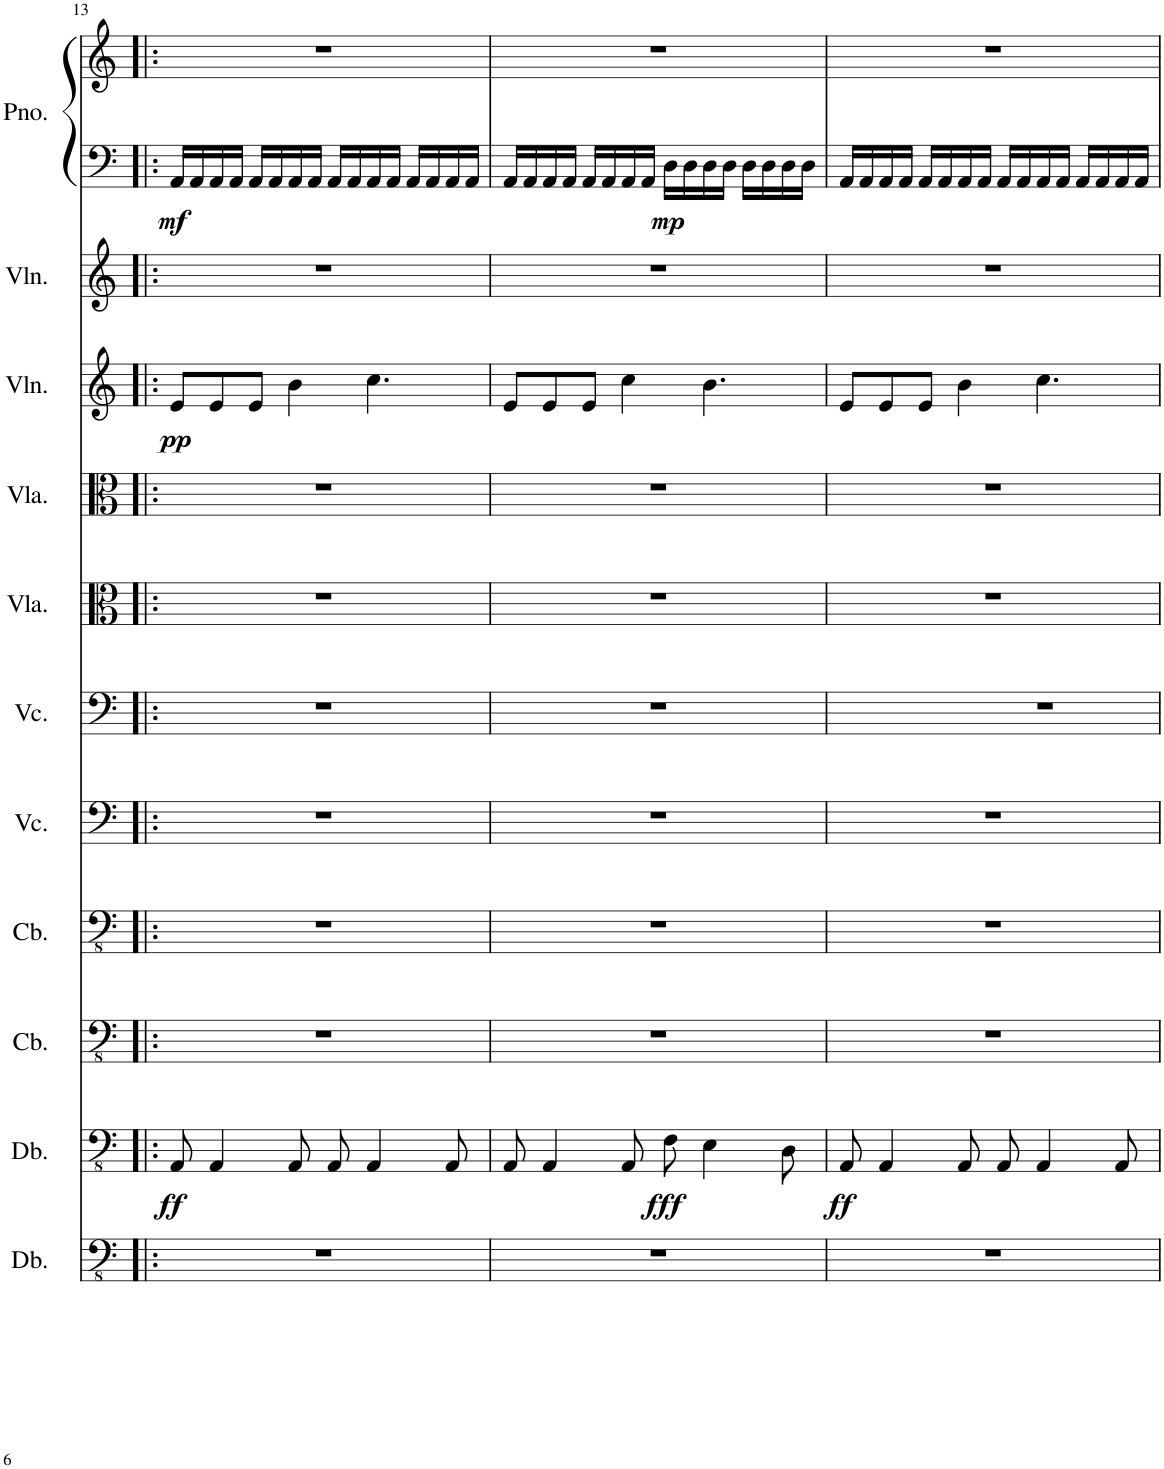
**kern	**kern	**dynam	**kern	**kern	**kern	**kern	**kern	**kern	**kern	**dynam	**kern	**kern	**kern	**dynam
*part11	*part10	*part10	*part9	*part8	*part7	*part6	*part5	*part4	*part3	*part3	*part2	*part1	*part1	*part1
*staff12	*staff11	*staff11	*staff10	*staff9	*staff8	*staff7	*staff6	*staff5	*staff4	*staff4	*staff3	*staff2	*staff1	*staff1/2
*I"Double Bass	*I"Double Bass	*	*I"Contrabass	*I"Contrabass	*I"Violoncello	*I"Violoncello	*I"Viola	*I"Viola	*I"Violin	*	*I"Violin	*I"Piano	*	*
*I'Db.	*I'Db.	*	*I'Cb.	*I'Cb.	*I'Vc.	*I'Vc.	*I'Vla.	*I'Vla.	*I'Vln.	*	*I'Vln.	*I'Pno.	*	*
!!LO:PB:g=z
*clefFv4	*clefFv4	*	*clefFv4	*clefFv4	*clefF4	*clefF4	*clefC3	*clefC3	*clefG2	*	*clefG2	*clefF4	*clefG2	*
*Trd7c12	*Trd7c12	*	*Trd7c12	*Trd7c12	*	*	*	*	*	*	*	*	*	*
*k[]	*k[]	*	*k[]	*k[]	*k[]	*k[]	*k[]	*k[]	*k[]	*	*k[]	*k[]	*k[]	*
*M4/4	*M4/4	*	*M4/4	*M4/4	*M4/4	*M4/4	*M4/4	*M4/4	*M4/4	*	*M4/4	*M4/4	*M4/4	*
=13!|:	=13!|:	=13!|:	=13!|:	=13!|:	=13!|:	=13!|:	=13!|:	=13!|:	=13!|:	=13!|:	=13!|:	=13!|:	=13!|:	=13!|:
!	!	!LO:DY:b	!	!	!	!	!	!	!	!LO:DY:b	!	!	!	!LO:DY:b=2
1r	8AAA/	ff	1r	1r	1r	1r	1r	1r	8e/L	pp	1r	16AA/LL	1r	mf
.	.	.	.	.	.	.	.	.	.	.	.	16AA/	.	.
.	4AAA/	.	.	.	.	.	.	.	8e/	.	.	16AA/	.	.
.	.	.	.	.	.	.	.	.	.	.	.	16AA/JJ	.	.
.	.	.	.	.	.	.	.	.	8e/J	.	.	16AA/LL	.	.
.	.	.	.	.	.	.	.	.	.	.	.	16AA/	.	.
.	8AAA/	.	.	.	.	.	.	.	4b\	.	.	16AA/	.	.
.	.	.	.	.	.	.	.	.	.	.	.	16AA/JJ	.	.
.	8AAA/	.	.	.	.	.	.	.	.	.	.	16AA/LL	.	.
.	.	.	.	.	.	.	.	.	.	.	.	16AA/	.	.
.	4AAA/	.	.	.	.	.	.	.	4.cc\	.	.	16AA/	.	.
.	.	.	.	.	.	.	.	.	.	.	.	16AA/JJ	.	.
.	.	.	.	.	.	.	.	.	.	.	.	16AA/LL	.	.
.	.	.	.	.	.	.	.	.	.	.	.	16AA/	.	.
.	8AAA/	.	.	.	.	.	.	.	.	.	.	16AA/	.	.
.	.	.	.	.	.	.	.	.	.	.	.	16AA/JJ	.	.
=14	=14	=14	=14	=14	=14	=14	=14	=14	=14	=14	=14	=14	=14	=14
1r	8AAA/	.	1r	1r	1r	1r	1r	1r	8e/L	.	1r	16AA/LL	1r	.
.	.	.	.	.	.	.	.	.	.	.	.	16AA/	.	.
.	4AAA/	.	.	.	.	.	.	.	8e/	.	.	16AA/	.	.
.	.	.	.	.	.	.	.	.	.	.	.	16AA/JJ	.	.
.	.	.	.	.	.	.	.	.	8e/J	.	.	16AA/LL	.	.
.	.	.	.	.	.	.	.	.	.	.	.	16AA/	.	.
.	8AAA/	.	.	.	.	.	.	.	4cc\	.	.	16AA/	.	.
.	.	.	.	.	.	.	.	.	.	.	.	16AA/JJ	.	.
!	!	!LO:DY:b	!	!	!	!	!	!	!	!	!	!	!	!LO:DY:b=2
.	8FF\	fff	.	.	.	.	.	.	.	.	.	16D\LL	.	mp
.	.	.	.	.	.	.	.	.	.	.	.	16D\	.	.
.	4EE\	.	.	.	.	.	.	.	4.b\	.	.	16D\	.	.
.	.	.	.	.	.	.	.	.	.	.	.	16D\JJ	.	.
.	.	.	.	.	.	.	.	.	.	.	.	16D\LL	.	.
.	.	.	.	.	.	.	.	.	.	.	.	16D\	.	.
.	8DD\	.	.	.	.	.	.	.	.	.	.	16D\	.	.
.	.	.	.	.	.	.	.	.	.	.	.	16D\JJ	.	.
=15	=15	=15	=15	=15	=15	=15	=15	=15	=15	=15	=15	=15	=15	=15
!	!	!LO:DY:b	!	!	!	!	!	!	!	!	!	!	!	!
1r	8AAA/	ff	1r	1r	1r	1r	1r	1r	8e/L	.	1r	16AA/LL	1r	.
.	.	.	.	.	.	.	.	.	.	.	.	16AA/	.	.
.	4AAA/	.	.	.	.	.	.	.	8e/	.	.	16AA/	.	.
.	.	.	.	.	.	.	.	.	.	.	.	16AA/JJ	.	.
.	.	.	.	.	.	.	.	.	8e/J	.	.	16AA/LL	.	.
.	.	.	.	.	.	.	.	.	.	.	.	16AA/	.	.
.	8AAA/	.	.	.	.	.	.	.	4b\	.	.	16AA/	.	.
.	.	.	.	.	.	.	.	.	.	.	.	16AA/JJ	.	.
.	8AAA/	.	.	.	.	.	.	.	.	.	.	16AA/LL	.	.
.	.	.	.	.	.	.	.	.	.	.	.	16AA/	.	.
.	4AAA/	.	.	.	.	.	.	.	4.cc\	.	.	16AA/	.	.
.	.	.	.	.	.	.	.	.	.	.	.	16AA/JJ	.	.
.	.	.	.	.	.	.	.	.	.	.	.	16AA/LL	.	.
.	.	.	.	.	.	.	.	.	.	.	.	16AA/	.	.
.	8AAA/	.	.	.	.	.	.	.	.	.	.	16AA/	.	.
.	.	.	.	.	.	.	.	.	.	.	.	16AA/JJ	.	.
=	=	=	=	=	=	=	=	=	=	=	=	=	=	=
*-	*-	*-	*-	*-	*-	*-	*-	*-	*-	*-	*-	*-	*-	*-
